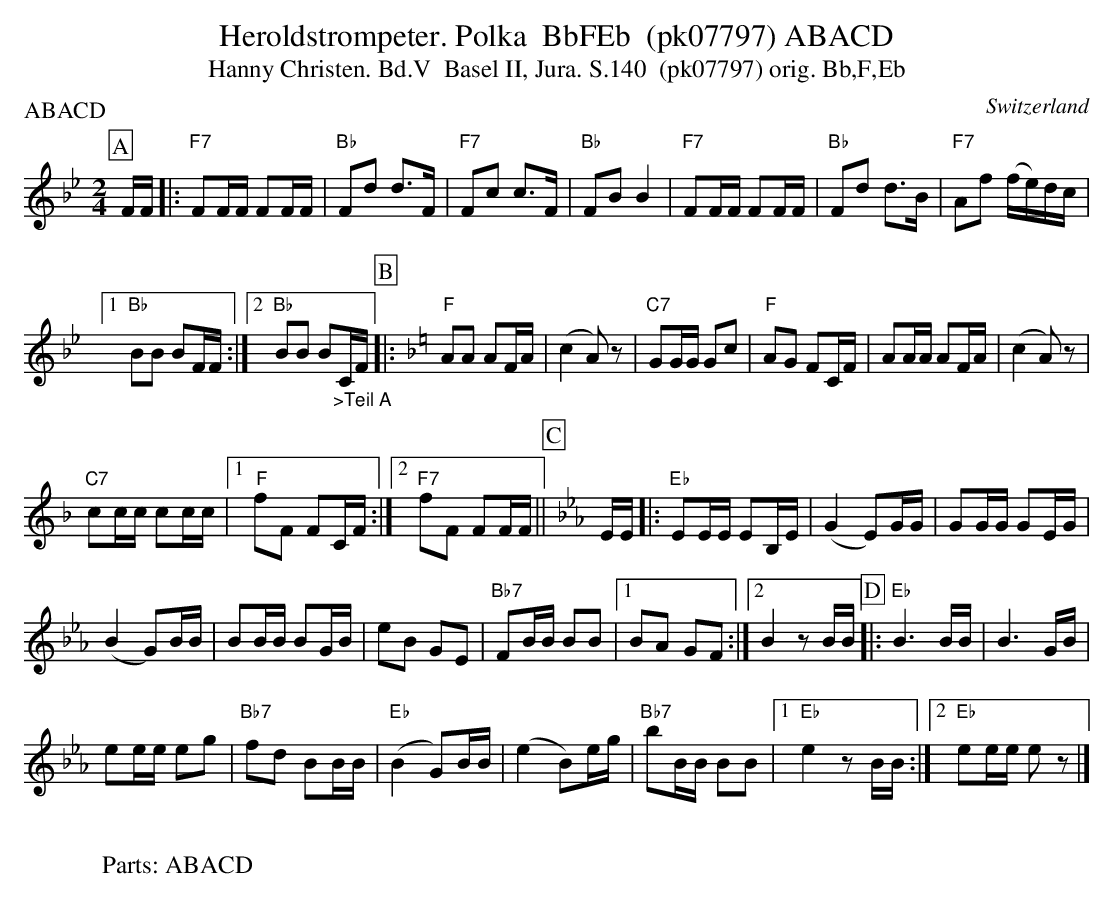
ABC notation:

X:1
T:Heroldstrompeter. Polka  BbFEb  (pk07797) ABACD
T:Hanny Christen. Bd.V  Basel II, Jura. S.140  (pk07797) orig. Bb,F,Eb
P:ABACD
M:2/4
L:1/8
O:Switzerland
K:Bb major
[P:A] F/F/ |: "F7"FF/F/ FF/F/ | "Bb"Fd d>F | "F7"Fc c>F | "Bb"FBB2 | "F7"FF/F/ FF/F/ | "Bb"Fd d>B | "F7"Af (f/e/)d/c/ |1
"Bb"BB BF/F/ :|2 "Bb"BB B"_>Teil A"C/F/ [P:B] |: [K:F] "F"AA AF/A/ | (c2A)z | "C7"GG/G/ Gc | "F"AG FC/F/ | AA/A/ AF/A/ | (c2A)z |
"C7"cc/c/ cc/c/ |1 "F"fF FC/F/ :|2 "F7"fF FF/F/ || [P:C] [K:Eb] E/E/ |: "Eb"EE/E/ EB,/E/ | (G2E)G/G/ | GG/G/ GE/G/ |
(B2G)B/B/ | BB/B/ BG/B/ | eB GE | "Bb7"FB/B/ BB |1 BA GF :|2 B2zB/B/ [P:D] |: "Eb"B3B/B/ | B3G/B/ |
ee/e/ eg | "Bb7"fd BB/B/ | ("Eb"B2G)B/B/ | (e2B)e/g/ | "Bb7"bB/B/ BB |1 "Eb"e2zB/B/ :|2 "Eb"ee/e/ ez |]
W:
W:Parts: ABACD
